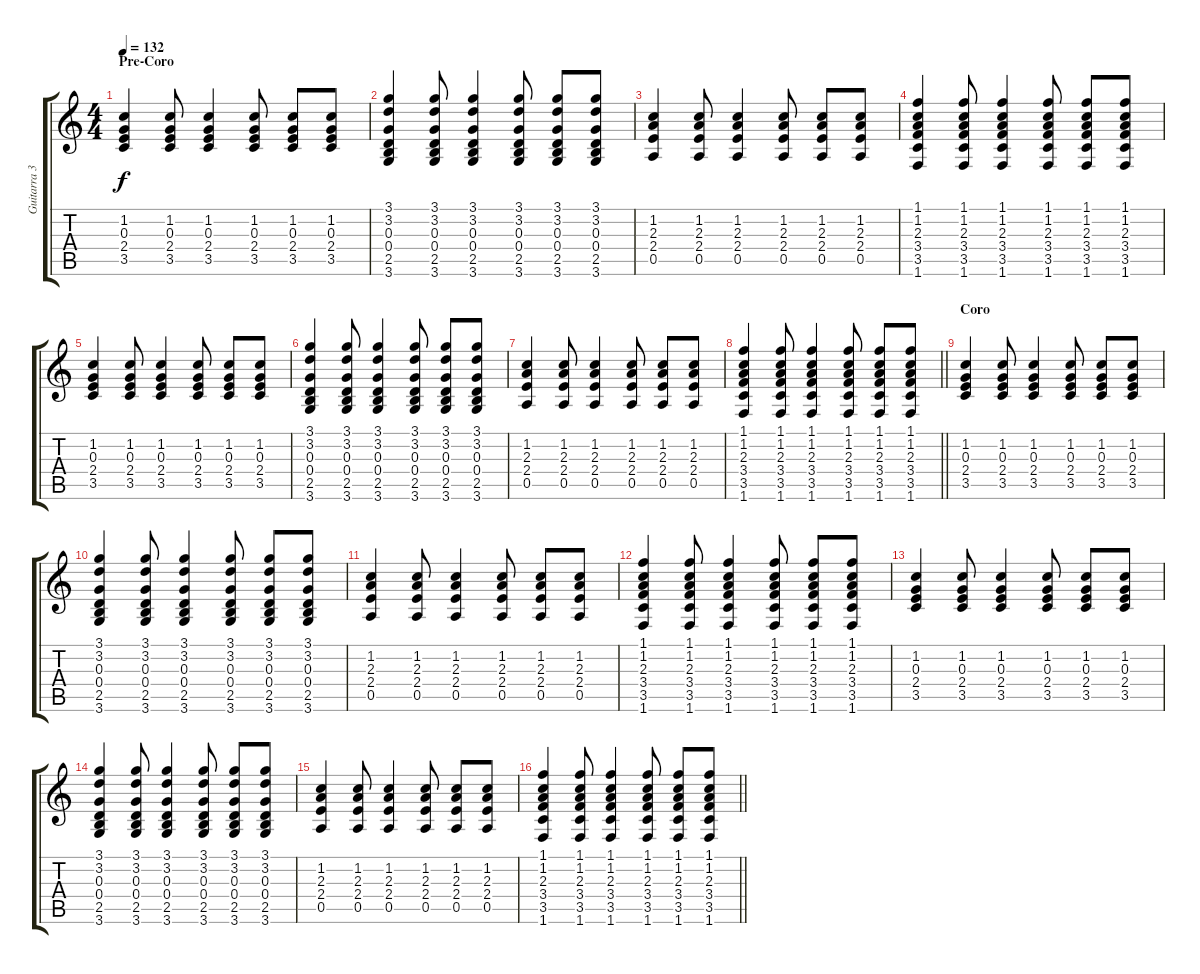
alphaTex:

\track ("Guitarra 3" "Guitarra 3") {instrument acousticguitarnylon}
\staff {score tabs}
\tuning (E4 B3 G3 D3 A2 E2) {hide}
\ts (4 4)
\section ("" "Pre-Coro")
\tempo 132
\clef g2
\ks c
(1.2 0.3 2.4 3.5).4{dy f volume 16} (1.2 0.3 2.4 3.5).8 (1.2 0.3 2.4 3.5).4 (1.2 0.3 2.4 3.5).8 (1.2 0.3 2.4 3.5).8 (1.2 0.3 2.4 3.5).8 |
(3.1 3.2 0.3 0.4 2.5 3.6).4 (3.1 3.2 0.3 0.4 2.5 3.6).8 (3.1 3.2 0.3 0.4 2.5 3.6).4 (3.1 3.2 0.3 0.4 2.5 3.6).8 (3.1 3.2 0.3 0.4 2.5 3.6).8 (3.1 3.2 0.3 0.4 2.5 3.6).8 |
(1.2 2.3 2.4 0.5).4 (1.2 2.3 2.4 0.5).8 (1.2 2.3 2.4 0.5).4 (1.2 2.3 2.4 0.5).8 (1.2 2.3 2.4 0.5).8 (1.2 2.3 2.4 0.5).8 |
(1.1 1.2 2.3 3.4 3.5 1.6).4 (1.1 1.2 2.3 3.4 3.5 1.6).8 (1.1 1.2 2.3 3.4 3.5 1.6).4 (1.1 1.2 2.3 3.4 3.5 1.6).8 (1.1 1.2 2.3 3.4 3.5 1.6).8 (1.1 1.2 2.3 3.4 3.5 1.6).8 |
(1.2 0.3 2.4 3.5).4 (1.2 0.3 2.4 3.5).8 (1.2 0.3 2.4 3.5).4 (1.2 0.3 2.4 3.5).8 (1.2 0.3 2.4 3.5).8 (1.2 0.3 2.4 3.5).8 |
(3.1 3.2 0.3 0.4 2.5 3.6).4 (3.1 3.2 0.3 0.4 2.5 3.6).8 (3.1 3.2 0.3 0.4 2.5 3.6).4 (3.1 3.2 0.3 0.4 2.5 3.6).8 (3.1 3.2 0.3 0.4 2.5 3.6).8 (3.1 3.2 0.3 0.4 2.5 3.6).8 |
(1.2 2.3 2.4 0.5).4 (1.2 2.3 2.4 0.5).8 (1.2 2.3 2.4 0.5).4 (1.2 2.3 2.4 0.5).8 (1.2 2.3 2.4 0.5).8 (1.2 2.3 2.4 0.5).8 |
\barLineRight lightlight
(1.1 1.2 2.3 3.4 3.5 1.6).4 (1.1 1.2 2.3 3.4 3.5 1.6).8 (1.1 1.2 2.3 3.4 3.5 1.6).4 (1.1 1.2 2.3 3.4 3.5 1.6).8 (1.1 1.2 2.3 3.4 3.5 1.6).8 (1.1 1.2 2.3 3.4 3.5 1.6).8 |
\section ("" "Coro")
(1.2 0.3 2.4 3.5).4{volume 16} (1.2 0.3 2.4 3.5).8 (1.2 0.3 2.4 3.5).4 (1.2 0.3 2.4 3.5).8 (1.2 0.3 2.4 3.5).8 (1.2 0.3 2.4 3.5).8 |
(3.1 3.2 0.3 0.4 2.5 3.6).4 (3.1 3.2 0.3 0.4 2.5 3.6).8 (3.1 3.2 0.3 0.4 2.5 3.6).4 (3.1 3.2 0.3 0.4 2.5 3.6).8 (3.1 3.2 0.3 0.4 2.5 3.6).8 (3.1 3.2 0.3 0.4 2.5 3.6).8 |
(1.2 2.3 2.4 0.5).4 (1.2 2.3 2.4 0.5).8 (1.2 2.3 2.4 0.5).4 (1.2 2.3 2.4 0.5).8 (1.2 2.3 2.4 0.5).8 (1.2 2.3 2.4 0.5).8 |
(1.1 1.2 2.3 3.4 3.5 1.6).4 (1.1 1.2 2.3 3.4 3.5 1.6).8 (1.1 1.2 2.3 3.4 3.5 1.6).4 (1.1 1.2 2.3 3.4 3.5 1.6).8 (1.1 1.2 2.3 3.4 3.5 1.6).8 (1.1 1.2 2.3 3.4 3.5 1.6).8 |
(1.2 0.3 2.4 3.5).4 (1.2 0.3 2.4 3.5).8 (1.2 0.3 2.4 3.5).4 (1.2 0.3 2.4 3.5).8 (1.2 0.3 2.4 3.5).8 (1.2 0.3 2.4 3.5).8 |
(3.1 3.2 0.3 0.4 2.5 3.6).4 (3.1 3.2 0.3 0.4 2.5 3.6).8 (3.1 3.2 0.3 0.4 2.5 3.6).4 (3.1 3.2 0.3 0.4 2.5 3.6).8 (3.1 3.2 0.3 0.4 2.5 3.6).8 (3.1 3.2 0.3 0.4 2.5 3.6).8 |
(1.2 2.3 2.4 0.5).4 (1.2 2.3 2.4 0.5).8 (1.2 2.3 2.4 0.5).4 (1.2 2.3 2.4 0.5).8 (1.2 2.3 2.4 0.5).8 (1.2 2.3 2.4 0.5).8 |
\barLineRight lightlight
(1.1 1.2 2.3 3.4 3.5 1.6).4 (1.1 1.2 2.3 3.4 3.5 1.6).8 (1.1 1.2 2.3 3.4 3.5 1.6).4 (1.1 1.2 2.3 3.4 3.5 1.6).8 (1.1 1.2 2.3 3.4 3.5 1.6).8 (1.1 1.2 2.3 3.4 3.5 1.6).8
